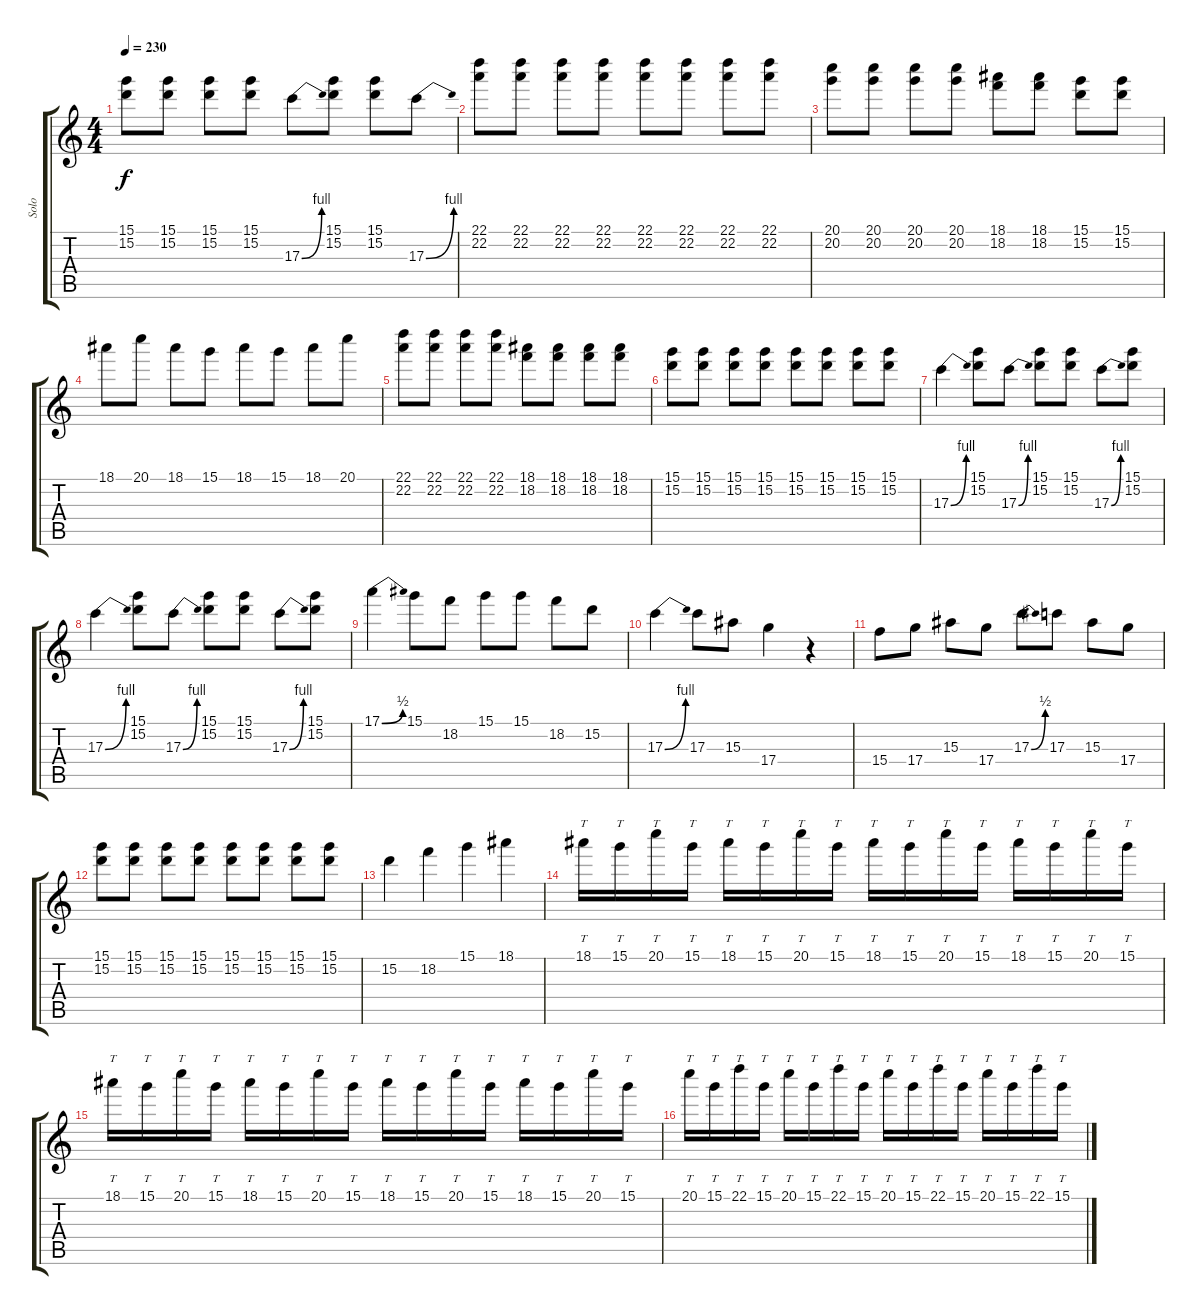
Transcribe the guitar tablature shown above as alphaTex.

\track ("Solo" "Solo") {instrument distortionguitar}
\staff {score tabs}
\tuning (E4 B3 G3 D3 A2 E2) {hide}
\ts (4 4)
\tempo 230
\clef g2
\ks c
(15.1 15.2).8{dy f} (15.1 15.2).8 (15.1 15.2).8 (15.1 15.2).8 17.3{be (bend 0 0 60 4)}.8 (15.1 15.2).8 (15.1 15.2).8 17.3{be (bend 0 0 60 4)}.8 |
(22.1 22.2).8 (22.1 22.2).8 (22.1 22.2).8 (22.1 22.2).8 (22.1 22.2).8 (22.1 22.2).8 (22.1 22.2).8 (22.1 22.2).8 |
(20.1 20.2).8 (20.1 20.2).8 (20.1 20.2).8 (20.1 20.2).8 (18.1 18.2).8 (18.1 18.2).8 (15.1 15.2).8 (15.1 15.2).8 |
18.1.8 20.1.8 18.1.8 15.1.8 18.1.8 15.1.8 18.1.8 20.1.8 |
(22.1 22.2).8 (22.1 22.2).8 (22.1 22.2).8 (22.1 22.2).8 (18.1 18.2).8 (18.1 18.2).8 (18.1 18.2).8 (18.1 18.2).8 |
(15.1 15.2).8 (15.1 15.2).8 (15.1 15.2).8 (15.1 15.2).8 (15.1 15.2).8 (15.1 15.2).8 (15.1 15.2).8 (15.1 15.2).8 |
17.3{be (bend 0 0 60 4)}.4 (15.1 15.2).8 17.3{be (bend 0 0 60 4)}.8 (15.1 15.2).8 (15.1 15.2).8 17.3{be (bend 0 0 60 4)}.8 (15.1 15.2).8 |
17.3{be (bend 0 0 60 4)}.4 (15.1 15.2).8 17.3{be (bend 0 0 60 4)}.8 (15.1 15.2).8 (15.1 15.2).8 17.3{be (bend 0 0 60 4)}.8 (15.1 15.2).8 |
17.1{be (bend 0 0 60 2)}.4 15.1.8 18.2.8 15.1.8 15.1.8 18.2.8 15.2.8 |
17.3{be (bend 0 0 60 4)}.4 17.3.8 15.3.8 17.4.4 r.4 |
15.4.8 17.4.8 15.3.8 17.4.8 17.3{be (bend 0 0 60 2)}.8 17.3.8 15.3.8 17.4.8 |
(15.1 15.2).8 (15.1 15.2).8 (15.1 15.2).8 (15.1 15.2).8 (15.1 15.2).8 (15.1 15.2).8 (15.1 15.2).8 (15.1 15.2).8 |
15.2.4 18.2.4 15.1.4 18.1.4 |
18.1.16{tt} 15.1.16{tt} 20.1.16{tt} 15.1.16{tt} 18.1.16{tt} 15.1.16{tt} 20.1.16{tt} 15.1.16{tt} 18.1.16{tt} 15.1.16{tt} 20.1.16{tt} 15.1.16{tt} 18.1.16{tt} 15.1.16{tt} 20.1.16{tt} 15.1.16{tt} |
18.1.16{tt} 15.1.16{tt} 20.1.16{tt} 15.1.16{tt} 18.1.16{tt} 15.1.16{tt} 20.1.16{tt} 15.1.16{tt} 18.1.16{tt} 15.1.16{tt} 20.1.16{tt} 15.1.16{tt} 18.1.16{tt} 15.1.16{tt} 20.1.16{tt} 15.1.16{tt} |
20.1.16{tt} 15.1.16{tt} 22.1.16{tt} 15.1.16{tt} 20.1.16{tt} 15.1.16{tt} 22.1.16{tt} 15.1.16{tt} 20.1.16{tt} 15.1.16{tt} 22.1.16{tt} 15.1.16{tt} 20.1.16{tt} 15.1.16{tt} 22.1.16{tt} 15.1.16{tt}
